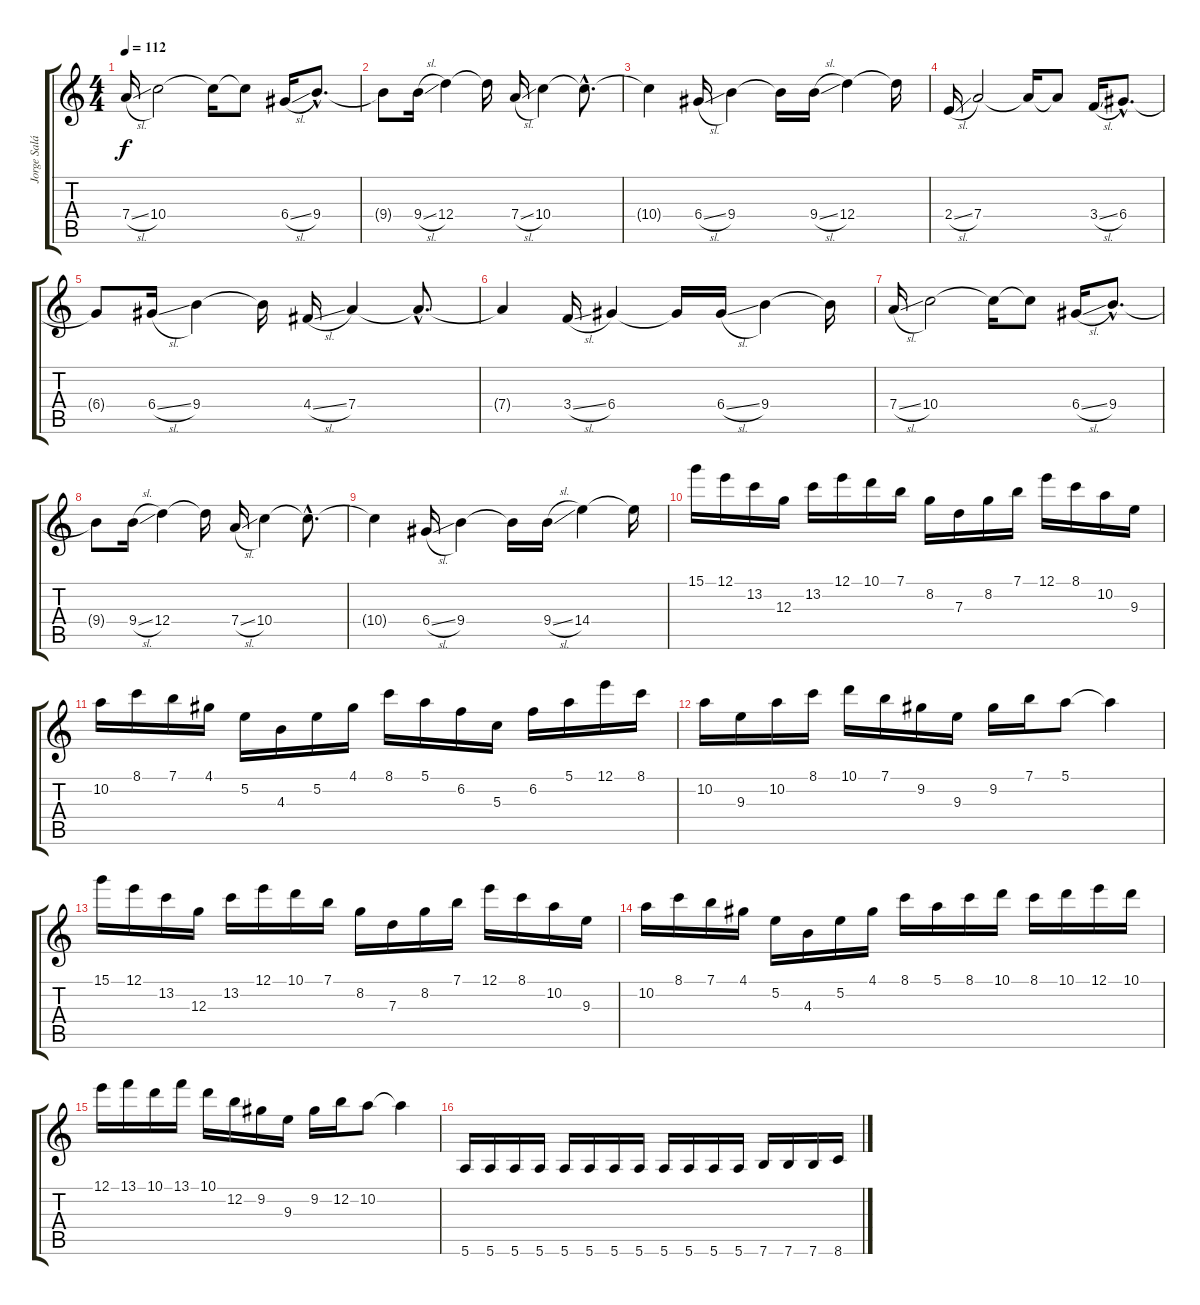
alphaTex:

\track ("Jorge Salán" "Jorge Salá") {instrument distortionguitar}
\staff {score tabs}
\tuning (E4 B3 G3 D3 A2 E2) {hide}
\ts (4 4)
\tempo 112
\clef g2
\ks c
7.4{sl}.16{dy f} 10.4.2 10.4{t}.16 10.4{t}.8 6.4{sl}.16 9.4{hac}.8{d} |
9.4{t}.8 9.4{sl}.16 12.4.4 12.4{t}.16 7.4{sl}.16 10.4.4 10.4{hac t}.8{d} |
10.4{t}.4 6.4{sl}.16 9.4.4 9.4{t}.16 9.4{sl}.16 12.4.4 12.4{t}.16 |
2.4{sl}.16 7.4.2 7.4{t}.16 7.4{t}.8 3.4{sl}.16 6.4{hac}.8{d} |
6.4{t}.8 6.4{sl}.16 9.4.4 9.4{t}.16 4.4{sl}.16 7.4.4 7.4{hac t}.8{d} |
7.4{t}.4 3.4{sl}.16 6.4.4 6.4{t}.16 6.4{sl}.16 9.4.4 9.4{t}.16 |
7.4{sl}.16 10.4.2 10.4{t}.16 10.4{t}.8 6.4{sl}.16 9.4{hac}.8{d} |
9.4{t}.8 9.4{sl}.16 12.4.4 12.4{t}.16 7.4{sl}.16 10.4.4 10.4{hac t}.8{d} |
10.4{t}.4 6.4{sl}.16 9.4.4 9.4{t}.16 9.4{sl}.16 14.4.4 14.4{t}.16 |
15.1.16 12.1.16 13.2.16 12.3.16 13.2.16 12.1.16 10.1.16 7.1.16 8.2.16 7.3.16 8.2.16 7.1.16 12.1.16 8.1.16 10.2.16 9.3.16 |
10.2.16 8.1.16 7.1.16 4.1.16 5.2.16 4.3.16 5.2.16 4.1.16 8.1.16 5.1.16 6.2.16 5.3.16 6.2.16 5.1.16 12.1.16 8.1.16 |
10.2.16 9.3.16 10.2.16 8.1.16 10.1.16 7.1.16 9.2.16 9.3.16 9.2.16 7.1.16 5.1.8 5.1{t}.4 |
15.1.16 12.1.16 13.2.16 12.3.16 13.2.16 12.1.16 10.1.16 7.1.16 8.2.16 7.3.16 8.2.16 7.1.16 12.1.16 8.1.16 10.2.16 9.3.16 |
10.2.16 8.1.16 7.1.16 4.1.16 5.2.16 4.3.16 5.2.16 4.1.16 8.1.16 5.1.16 8.1.16 10.1.16 8.1.16 10.1.16 12.1.16 10.1.16 |
12.1.16 13.1.16 10.1.16 13.1.16 10.1.16 12.2.16 9.2.16 9.3.16 9.2.16 12.2.16 10.2.8 10.2{t}.4 |
5.6.16 5.6.16 5.6.16 5.6.16 5.6.16 5.6.16 5.6.16 5.6.16 5.6.16 5.6.16 5.6.16 5.6.16 7.6.16 7.6.16 7.6.16 8.6.16
